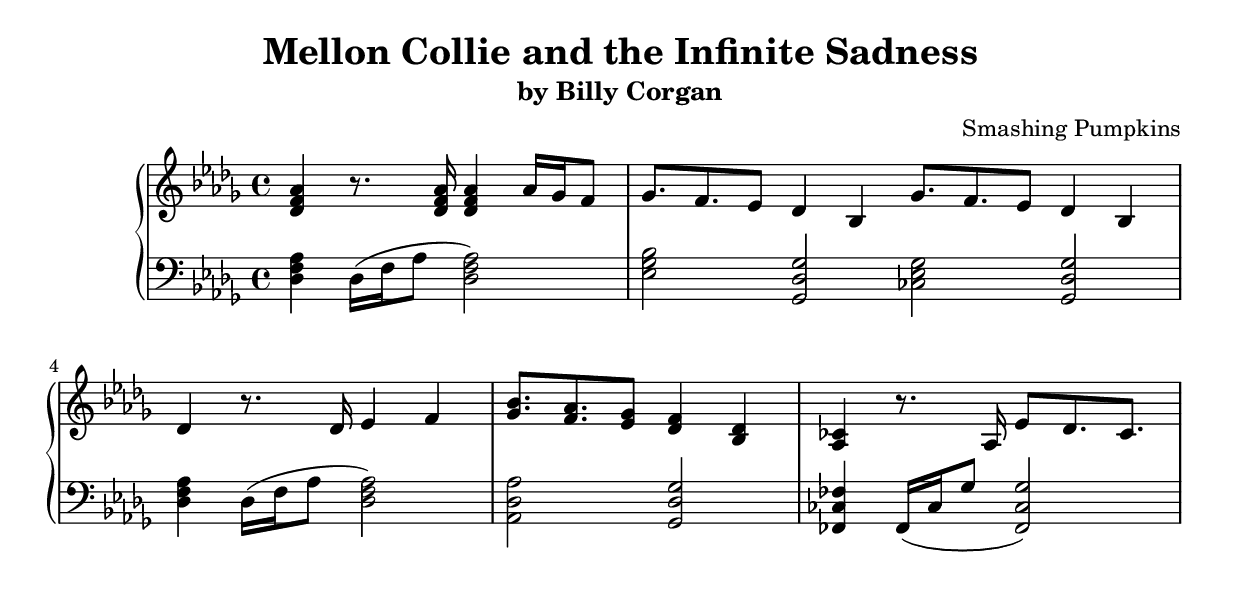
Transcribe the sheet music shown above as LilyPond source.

\version "2.12.3"
\include "espanol.ly"
\header{
  title = "Mellon Collie and the Infinite Sadness"
  subtitle = "by Billy Corgan"
  composer = "Smashing Pumpkins"
  piece = ""
}

rightHand = {
  \clef treble
    \key reb \major
    \time 4/4
    \relative do' {
      \bar "|:" <reb fa lab>4 r8. <reb fa lab>16 <reb fa lab>4 lab'16 solb fa8 |
      solb8. fa8. mib8 reb4 sib \bar ":|" |
      solb'8. fa8. mib8 reb4 sib | \break

      reb4 r8. reb16 mib4 fa4 |
      <solb sib>8. <fa lab>8. <mib solb>8 <reb fa>4 <sib reb>4 |
      <lab dob>4 r8. lab16 mib'8 reb8. dob8. | \break 
    }
}

leftHand = {
  \clef bass
    \key reb \major
    \time 4/4
    \relative do {
      \bar "|:" <reb fa lab>4 reb16( fa( lab8( <reb, fa lab>2) |
      <mib solb sib>2 <solb, reb' solb> \bar ":|" |
      <dob mib solb>2 <solb reb' solb> | \break

      <reb' fa lab>4 reb16( fa( lab8( <reb, fa lab>2) |
      <lab reb lab'>2 <solb reb' solb> |
      <fab dob' fab>4 fab16( dob'( solb'8( <fab, dob' solb'>2) | \break


    }
}

\score {
  \context PianoStaff <<
    \context Staff = "Right hand" \rightHand
    \context Staff = "Left hand" \leftHand
  >>
  \layout {}
  \midi {
    \context {
      \Score
    }
  }
}

